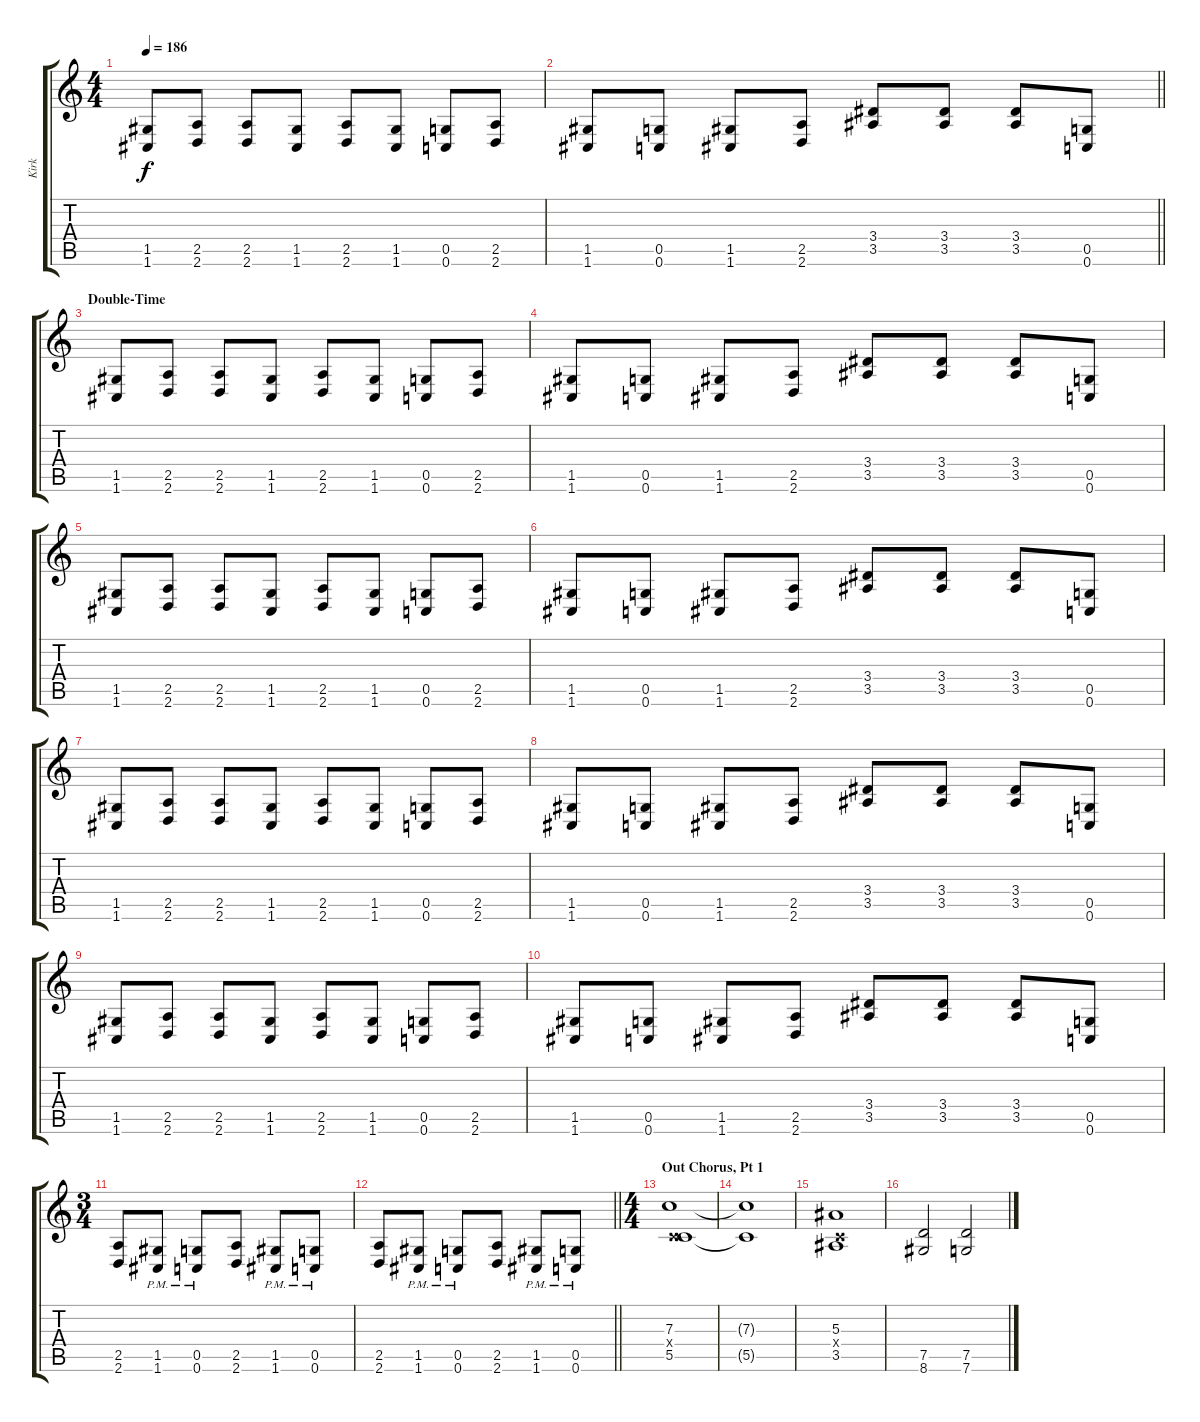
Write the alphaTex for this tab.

\track ("Kirk" "Kirk") {instrument distortionguitar}
\staff {score tabs}
\tuning (D4 A3 F3 C3 G2 C2) {hide}
\ts (4 4)
\tempo 186
\clef g2
\ks c
(1.5 1.6).8{dy f} (2.5 2.6).8 (2.5 2.6).8 (1.5 1.6).8 (2.5 2.6).8 (1.5 1.6).8 (0.5 0.6).8 (2.5 2.6).8 |
\barLineRight lightlight
(1.5 1.6).8 (0.5 0.6).8 (1.5 1.6).8 (2.5 2.6).8 (3.4 3.5).8 (3.4 3.5).8 (3.4 3.5).8 (0.5 0.6).8 |
\section ("" "Double-Time")
(1.5 1.6).8 (2.5 2.6).8 (2.5 2.6).8 (1.5 1.6).8 (2.5 2.6).8 (1.5 1.6).8 (0.5 0.6).8 (2.5 2.6).8 |
(1.5 1.6).8 (0.5 0.6).8 (1.5 1.6).8 (2.5 2.6).8 (3.4 3.5).8 (3.4 3.5).8 (3.4 3.5).8 (0.5 0.6).8 |
(1.5 1.6).8 (2.5 2.6).8 (2.5 2.6).8 (1.5 1.6).8 (2.5 2.6).8 (1.5 1.6).8 (0.5 0.6).8 (2.5 2.6).8 |
(1.5 1.6).8 (0.5 0.6).8 (1.5 1.6).8 (2.5 2.6).8 (3.4 3.5).8 (3.4 3.5).8 (3.4 3.5).8 (0.5 0.6).8 |
(1.5 1.6).8 (2.5 2.6).8 (2.5 2.6).8 (1.5 1.6).8 (2.5 2.6).8 (1.5 1.6).8 (0.5 0.6).8 (2.5 2.6).8 |
(1.5 1.6).8 (0.5 0.6).8 (1.5 1.6).8 (2.5 2.6).8 (3.4 3.5).8 (3.4 3.5).8 (3.4 3.5).8 (0.5 0.6).8 |
(1.5 1.6).8 (2.5 2.6).8 (2.5 2.6).8 (1.5 1.6).8 (2.5 2.6).8 (1.5 1.6).8 (0.5 0.6).8 (2.5 2.6).8 |
(1.5 1.6).8 (0.5 0.6).8 (1.5 1.6).8 (2.5 2.6).8 (3.4 3.5).8 (3.4 3.5).8 (3.4 3.5).8 (0.5 0.6).8 |
\ts (3 4)
(2.5 2.6).8 (1.5{pm} 1.6{pm}).8 (0.5{pm} 0.6{pm}).8 (2.5 2.6).8 (1.5{pm} 1.6{pm}).8 (0.5{pm} 0.6{pm}).8 |
\barLineRight lightlight
(2.5 2.6).8 (1.5{pm} 1.6{pm}).8 (0.5{pm} 0.6{pm}).8 (2.5 2.6).8 (1.5{pm} 1.6{pm}).8 (0.5{pm} 0.6{pm}).8 |
\ts (4 4)
\section ("" "Out Chorus, Pt 1")
(7.3 0.4{x} 5.5).1 |
(7.3{t} 5.5{t}).1 |
(5.3 0.4{x} 3.5).1 |
(7.5 8.6).2 (7.5 7.6).2
